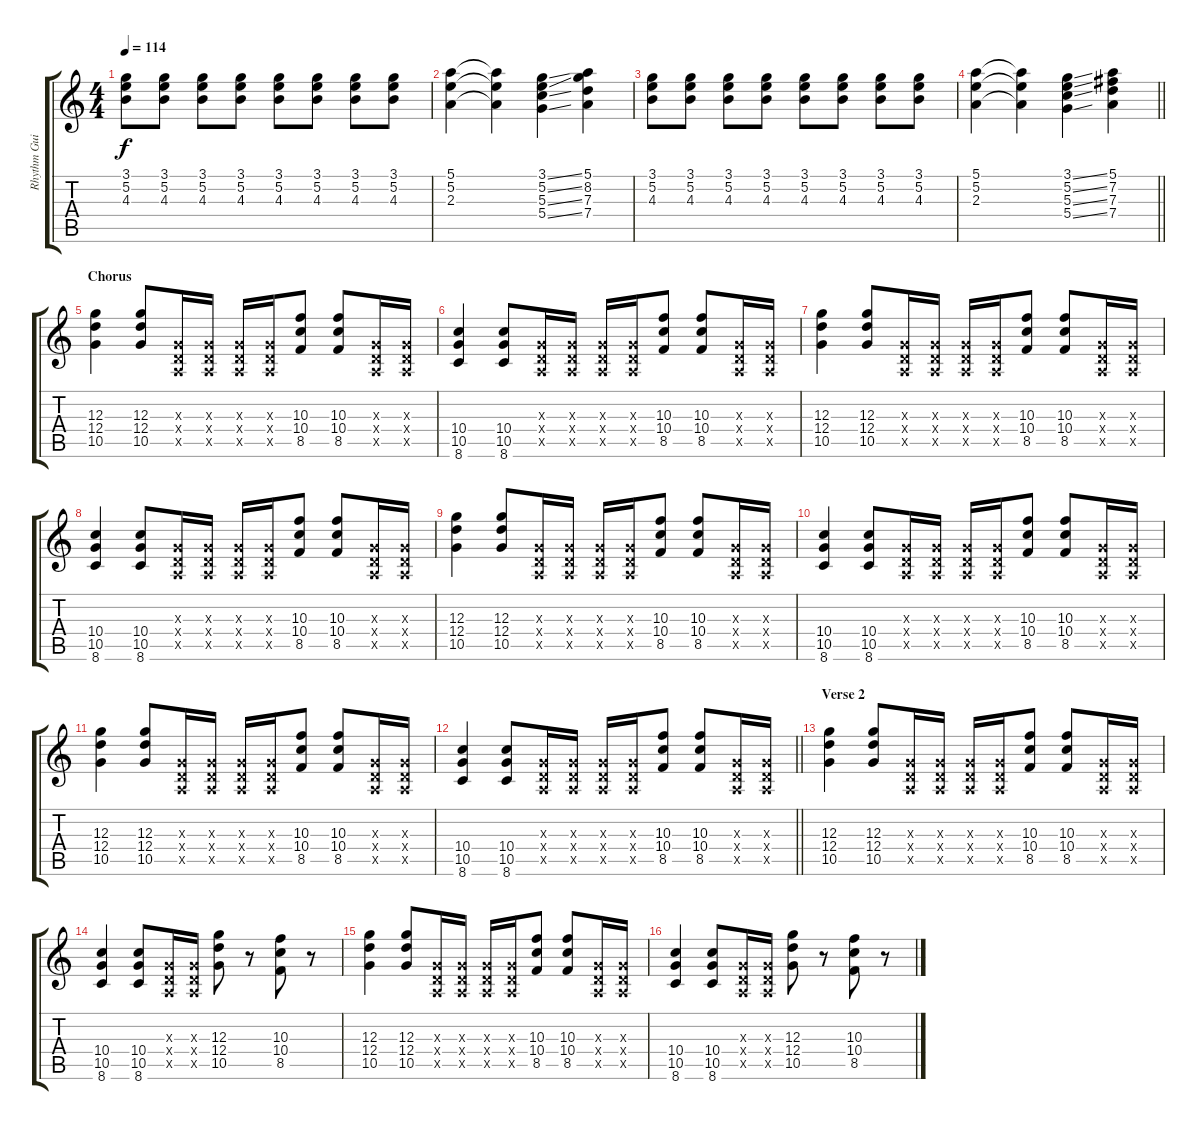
\track ("Rhythm Guitar" "Rhythm Gui") {instrument overdrivenguitar}
\staff {score tabs}
\tuning (E4 B3 G3 D3 A2 E2) {hide}
\ts (4 4)
\tempo 114
\clef g2
\ks c
(3.1 5.2 4.3).8{dy f} (3.1 5.2 4.3).8 (3.1 5.2 4.3).8 (3.1 5.2 4.3).8 (3.1 5.2 4.3).8 (3.1 5.2 4.3).8 (3.1 5.2 4.3).8 (3.1 5.2 4.3).8 |
(5.1 5.2 2.3).4 (5.1{t} 5.2{t} 2.3{t}).4 (3.1{ss} 5.2{ss} 5.3{ss} 5.4{ss}).4 (5.1 8.2 7.3 7.4).4 |
(3.1 5.2 4.3).8 (3.1 5.2 4.3).8 (3.1 5.2 4.3).8 (3.1 5.2 4.3).8 (3.1 5.2 4.3).8 (3.1 5.2 4.3).8 (3.1 5.2 4.3).8 (3.1 5.2 4.3).8 |
\barLineRight lightlight
(5.1 5.2 2.3).4 (5.1{t} 5.2{t} 2.3{t}).4 (3.1{ss} 5.2{ss} 5.3{ss} 5.4{ss}).4 (5.1 7.2 7.3 7.4).4 |
\section ("" "Chorus")
(12.3 12.4 10.5).4 (12.3 12.4 10.5).8 (0.3{x} 0.4{x} 0.5{x}).16 (0.3{x} 0.4{x} 0.5{x}).16 (0.3{x} 0.4{x} 0.5{x}).16 (0.3{x} 0.4{x} 0.5{x}).16 (10.3 10.4 8.5).8 (10.3 10.4 8.5).8 (0.3{x} 0.4{x} 0.5{x}).16 (0.3{x} 0.4{x} 0.5{x}).16 |
(10.4 10.5 8.6).4 (10.4 10.5 8.6).8 (0.3{x} 0.4{x} 0.5{x}).16 (0.3{x} 0.4{x} 0.5{x}).16 (0.3{x} 0.4{x} 0.5{x}).16 (0.3{x} 0.4{x} 0.5{x}).16 (10.3 10.4 8.5).8 (10.3 10.4 8.5).8 (0.3{x} 0.4{x} 0.5{x}).16 (0.3{x} 0.4{x} 0.5{x}).16 |
(12.3 12.4 10.5).4 (12.3 12.4 10.5).8 (0.3{x} 0.4{x} 0.5{x}).16 (0.3{x} 0.4{x} 0.5{x}).16 (0.3{x} 0.4{x} 0.5{x}).16 (0.3{x} 0.4{x} 0.5{x}).16 (10.3 10.4 8.5).8 (10.3 10.4 8.5).8 (0.3{x} 0.4{x} 0.5{x}).16 (0.3{x} 0.4{x} 0.5{x}).16 |
(10.4 10.5 8.6).4 (10.4 10.5 8.6).8 (0.3{x} 0.4{x} 0.5{x}).16 (0.3{x} 0.4{x} 0.5{x}).16 (0.3{x} 0.4{x} 0.5{x}).16 (0.3{x} 0.4{x} 0.5{x}).16 (10.3 10.4 8.5).8 (10.3 10.4 8.5).8 (0.3{x} 0.4{x} 0.5{x}).16 (0.3{x} 0.4{x} 0.5{x}).16 |
(12.3 12.4 10.5).4 (12.3 12.4 10.5).8 (0.3{x} 0.4{x} 0.5{x}).16 (0.3{x} 0.4{x} 0.5{x}).16 (0.3{x} 0.4{x} 0.5{x}).16 (0.3{x} 0.4{x} 0.5{x}).16 (10.3 10.4 8.5).8 (10.3 10.4 8.5).8 (0.3{x} 0.4{x} 0.5{x}).16 (0.3{x} 0.4{x} 0.5{x}).16 |
(10.4 10.5 8.6).4 (10.4 10.5 8.6).8 (0.3{x} 0.4{x} 0.5{x}).16 (0.3{x} 0.4{x} 0.5{x}).16 (0.3{x} 0.4{x} 0.5{x}).16 (0.3{x} 0.4{x} 0.5{x}).16 (10.3 10.4 8.5).8 (10.3 10.4 8.5).8 (0.3{x} 0.4{x} 0.5{x}).16 (0.3{x} 0.4{x} 0.5{x}).16 |
(12.3 12.4 10.5).4 (12.3 12.4 10.5).8 (0.3{x} 0.4{x} 0.5{x}).16 (0.3{x} 0.4{x} 0.5{x}).16 (0.3{x} 0.4{x} 0.5{x}).16 (0.3{x} 0.4{x} 0.5{x}).16 (10.3 10.4 8.5).8 (10.3 10.4 8.5).8 (0.3{x} 0.4{x} 0.5{x}).16 (0.3{x} 0.4{x} 0.5{x}).16 |
\barLineRight lightlight
(10.4 10.5 8.6).4 (10.4 10.5 8.6).8 (0.3{x} 0.4{x} 0.5{x}).16 (0.3{x} 0.4{x} 0.5{x}).16 (0.3{x} 0.4{x} 0.5{x}).16 (0.3{x} 0.4{x} 0.5{x}).16 (10.3 10.4 8.5).8 (10.3 10.4 8.5).8 (0.3{x} 0.4{x} 0.5{x}).16 (0.3{x} 0.4{x} 0.5{x}).16 |
\section ("" "Verse 2")
(12.3 12.4 10.5).4 (12.3 12.4 10.5).8 (0.3{x} 0.4{x} 0.5{x}).16 (0.3{x} 0.4{x} 0.5{x}).16 (0.3{x} 0.4{x} 0.5{x}).16 (0.3{x} 0.4{x} 0.5{x}).16 (10.3 10.4 8.5).8 (10.3 10.4 8.5).8 (0.3{x} 0.4{x} 0.5{x}).16 (0.3{x} 0.4{x} 0.5{x}).16 |
(10.4 10.5 8.6).4 (10.4 10.5 8.6).8 (0.3{x} 0.4{x} 0.5{x}).16 (0.3{x} 0.4{x} 0.5{x}).16 (12.3 12.4 10.5).8 r.8 (10.3 10.4 8.5).8 r.8 |
(12.3 12.4 10.5).4 (12.3 12.4 10.5).8 (0.3{x} 0.4{x} 0.5{x}).16 (0.3{x} 0.4{x} 0.5{x}).16 (0.3{x} 0.4{x} 0.5{x}).16 (0.3{x} 0.4{x} 0.5{x}).16 (10.3 10.4 8.5).8 (10.3 10.4 8.5).8 (0.3{x} 0.4{x} 0.5{x}).16 (0.3{x} 0.4{x} 0.5{x}).16 |
(10.4 10.5 8.6).4 (10.4 10.5 8.6).8 (0.3{x} 0.4{x} 0.5{x}).16 (0.3{x} 0.4{x} 0.5{x}).16 (12.3 12.4 10.5).8 r.8 (10.3 10.4 8.5).8 r.8
